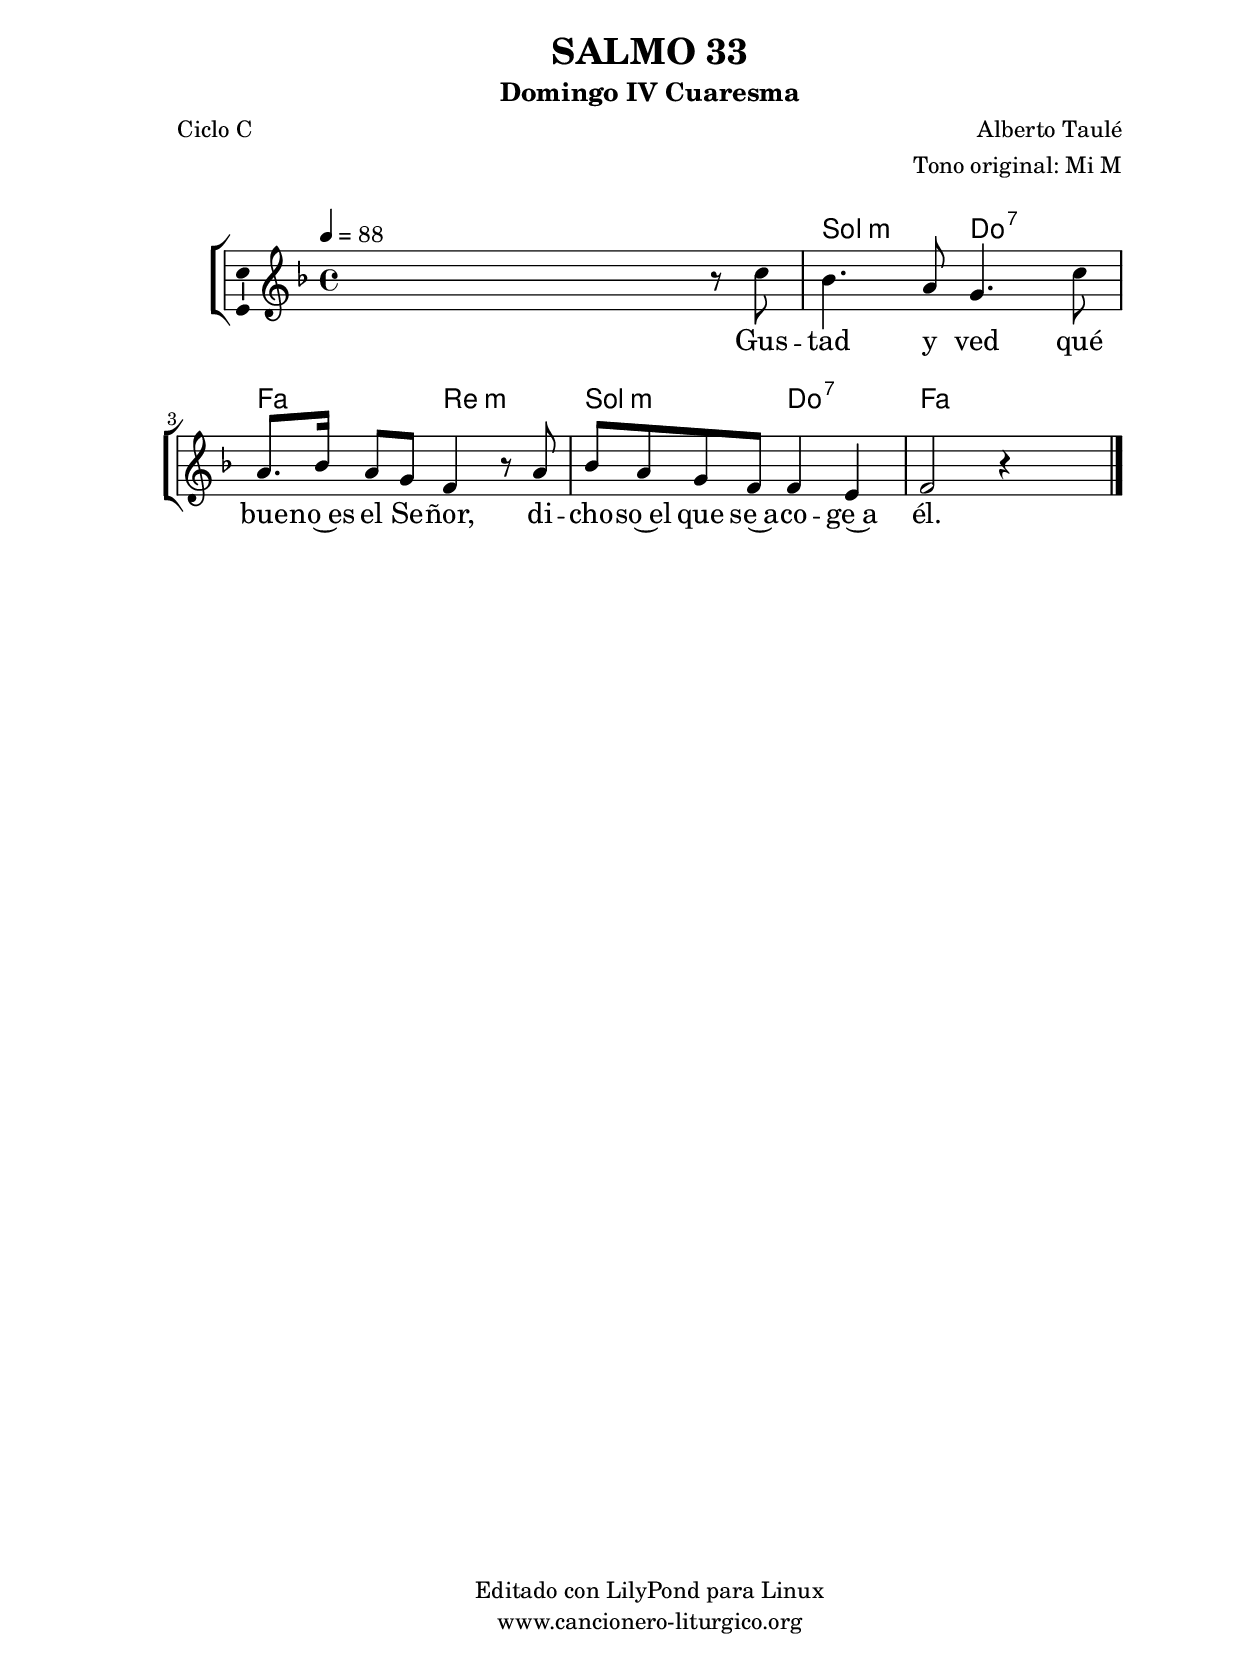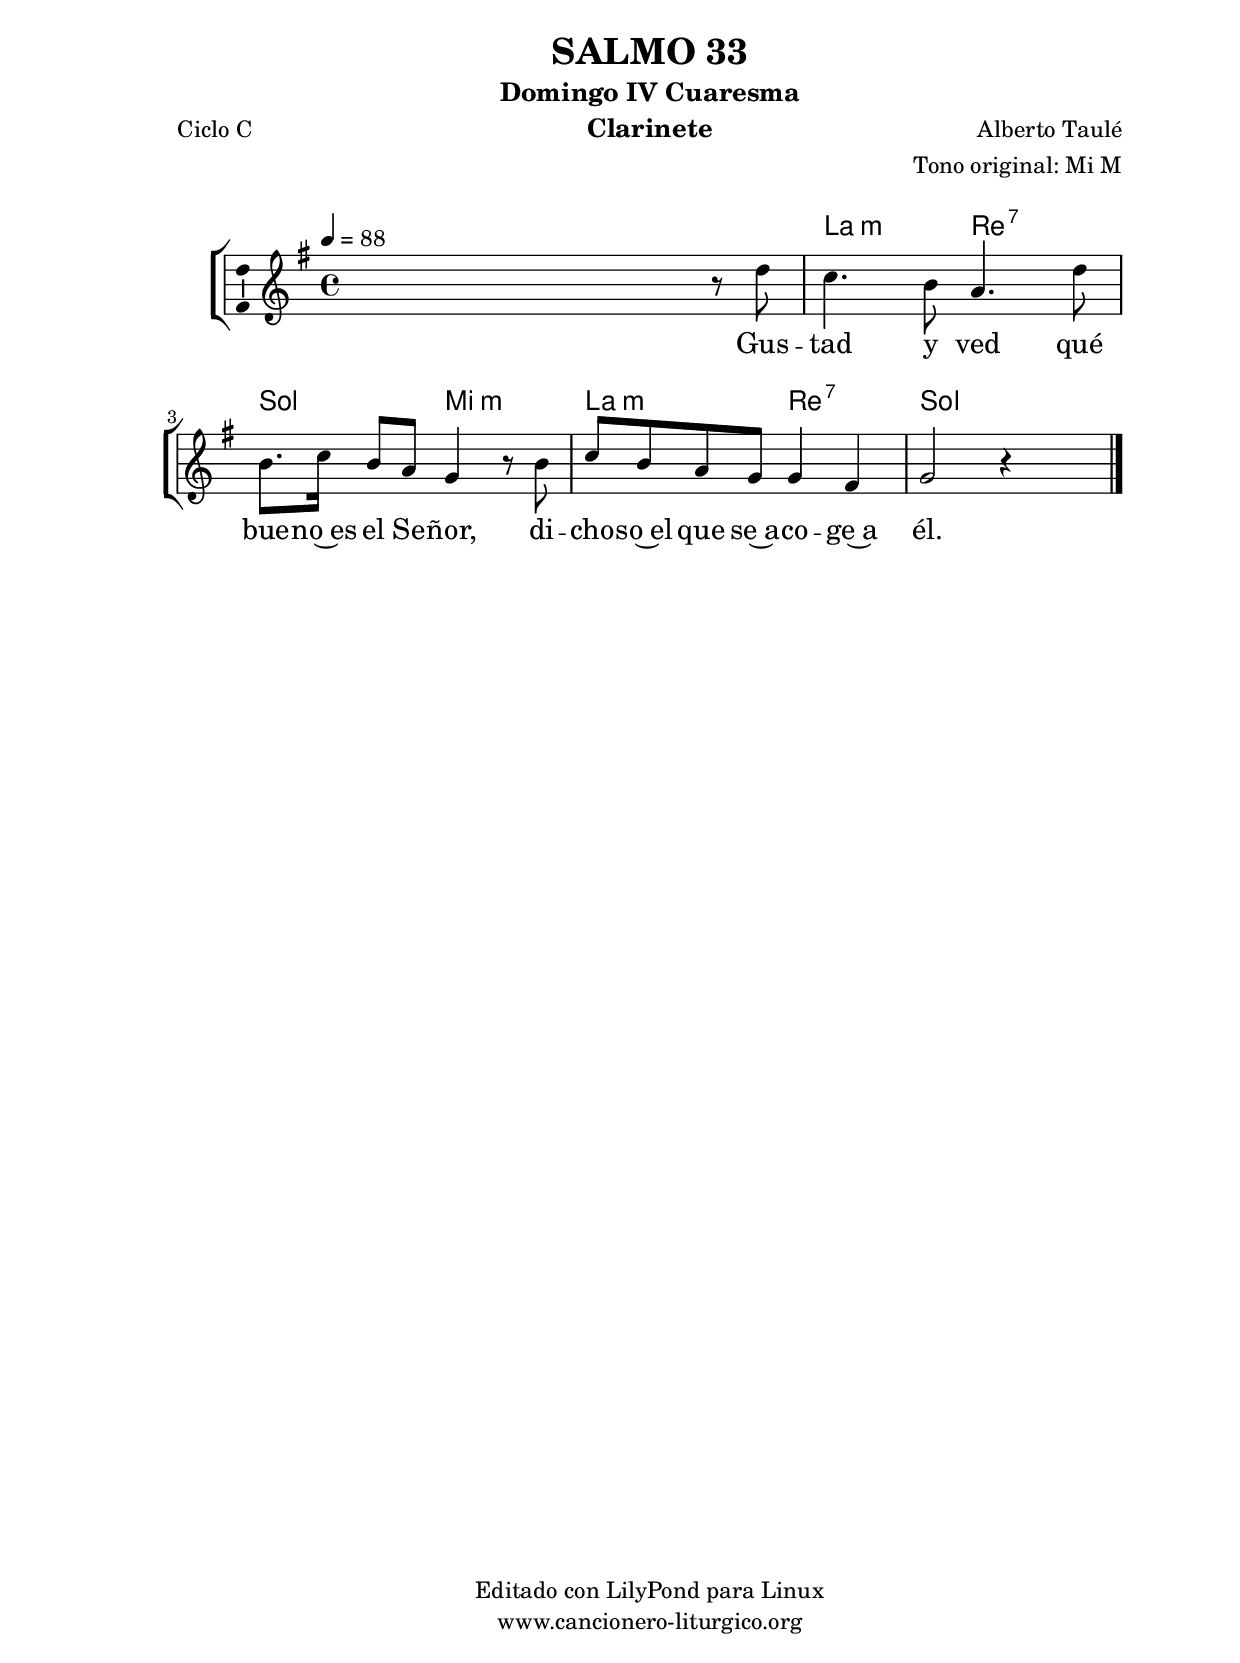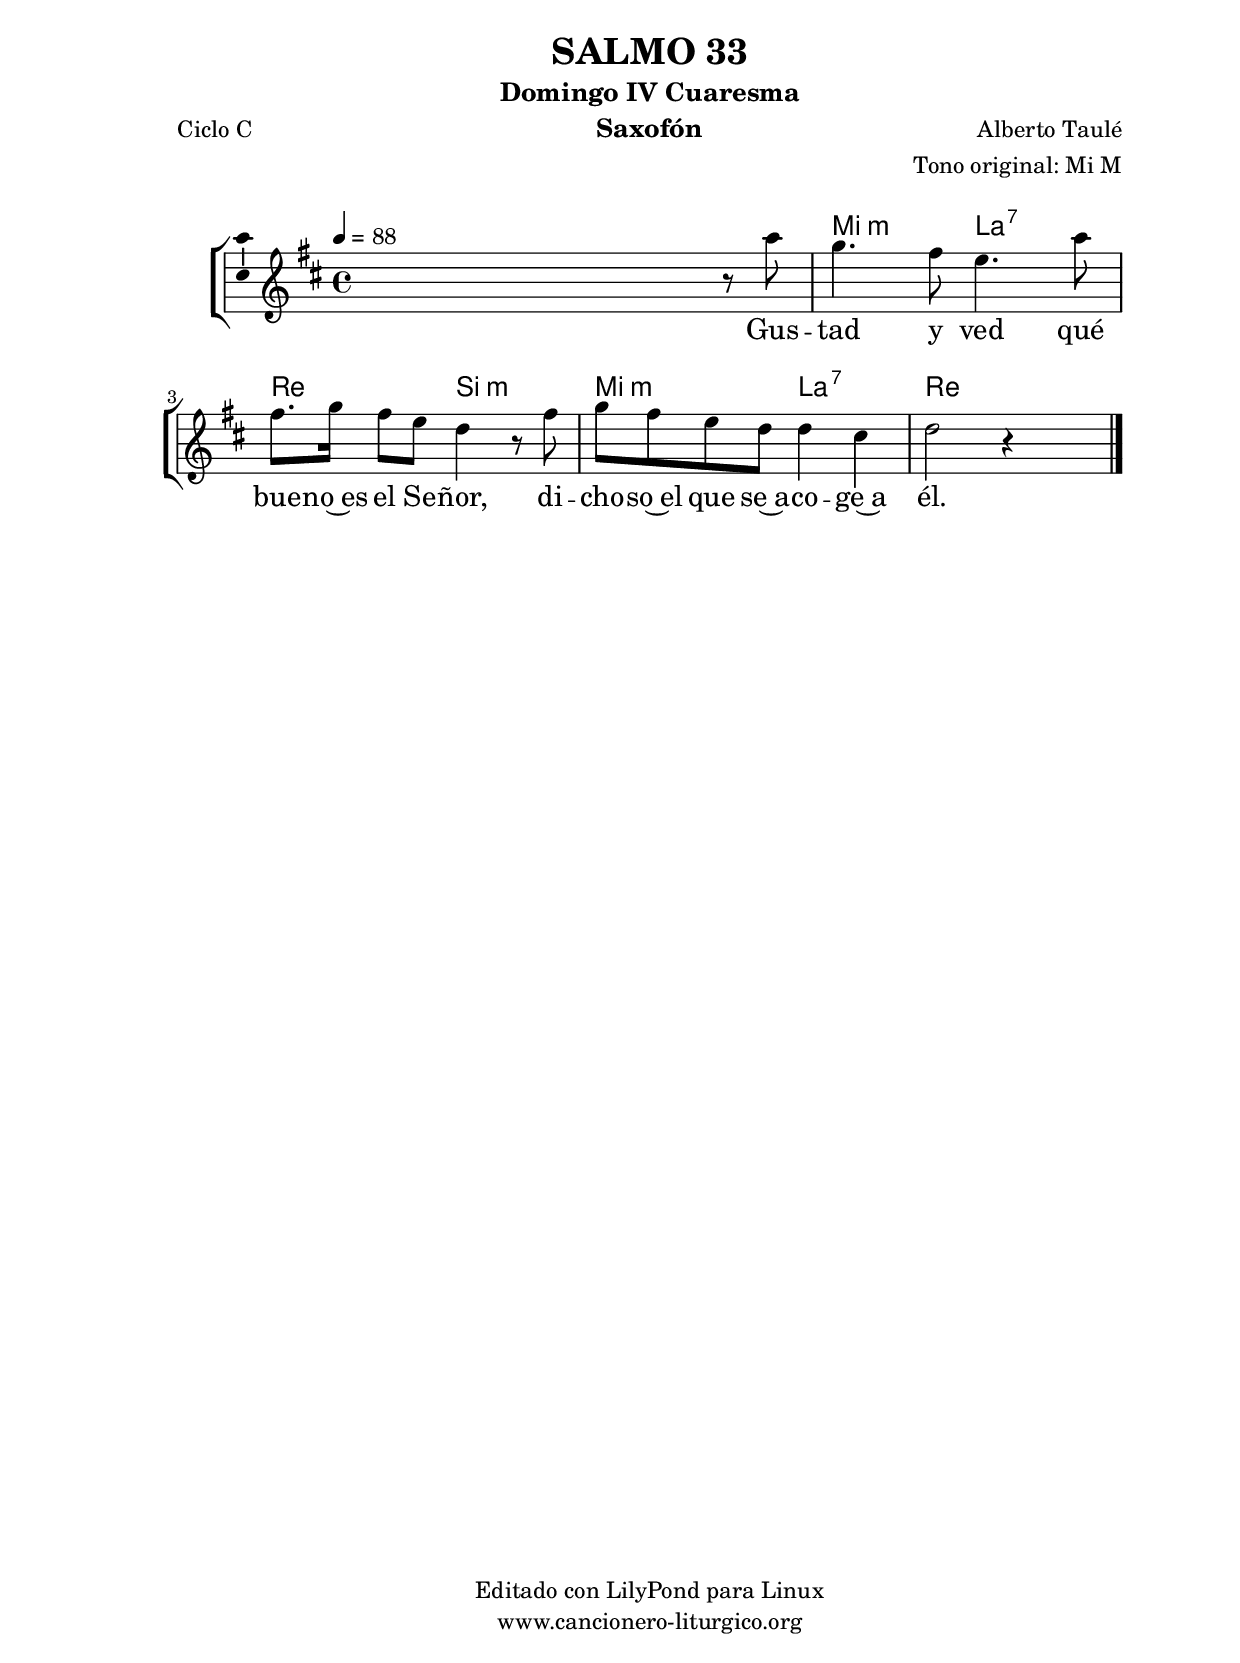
%
%para convertir .midi en .wav:
%timidity filename.midi -Ow -o finename.wav
%
%
%Para convertir de .wav a .mp3:
%lame -h -m j filename.wav
%
%
%para escuchar el midi:
%timidity nombrefichero.midi
%


%versión de lilypond para la que se ha escrito esta partitura:
\version "2.16.0"

	%Tamaño papel
	#(set-default-paper-size "a4")
	%Tamaño partitura
	#(set-global-staff-size 20)
	%No responde al pulsar sobre una nota
	#(ly:set-option 'point-and-click #f)

%parámetros del encabezamiento:
\header {
	title = "SALMO 33"
	subtitle = "Domingo IV Cuaresma"
	composer = "Alberto Taulé"
	poet = "Ciclo C"
	meter = ""
	arranger = "Tono original: Mi M"
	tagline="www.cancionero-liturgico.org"
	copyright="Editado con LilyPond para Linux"
	tiempo = "Cuaresma"
	usos = "Salmo"
	letra = "Gustad y ved qué bueno es el Señor, dichoso el que se acoge a él."
	}

%parámetros asociados al papel:
\paper  {
	oddHeaderMarkup = \markup {\fill-line { \on-the-fly #not-first-page \fromproperty #'header:title \on-the-fly #not-first-page \fromproperty #'header:composer }}
	evenHeaderMarkup = \markup {\fill-line { \fromproperty #'header:composer \fromproperty #'header:title }}
	#(set-paper-size "a4")
	print-page-number = ##f
	first-page-number = 1
	print-first-page-number = ##f
%	head-separation = 3.0 \cm
	top-margin = 2.0 \cm
	bottom-margin = 0.5\cm
%%%	bottom-margin = -1.0\cm
	left-margin = 3.0 \cm
	line-width = 16.0 \cm 
	indent = 8\mm
	interscoreline = 2.\mm
	between-system-space = 15\mm
%	para que las partituras no llenen la hoja:
	ragged-bottom = ##t
%	idem para la última hoja:
	ragged-last-bottom = ##f
%	para que las partituras llenen el ancho del papel:
	ragged-last = ##f
	after-title-space = 2.5 \cm
%page-count=1
%system-count=8

	%Flexible Vertical Spacing
%	markup-markup-spacing =
%	#'((basic-distance . 15) (minimum-distance . 15) (padding . 3))
	markup-system-spacing =
	#'((basic-distance . 15) (minimum-distance . 15) (padding . 3))
	system-system-spacing =
	#'((basic-distance . 15) (minimum-distance . 15) (padding . 3))
	score-system-spacing =
	#'((basic-distance . 15) (minimum-distance . 15) (padding . 5))
%	top-system-spacing = % header
%	#'((basic-distance . 8) (minimum-distance . 0) (padding . 3))
%	top-markup-spacing =
%	#'((basic-distance . 20) (minimum-distance . 20) (padding . 3))
	last-bottom-spacing = % footer
	#'((basic-distance . 5) (minimum-distance . 5) (padding . 3))
%	score-markup-spacing =
%	#'((basic-distance . 16) (minimum-distance . 13) (padding . 3))

	}


%parámetros que afectan a toda la partitura:
global =  {
	%clave de sol (G):
	\clef G
	%armadura:
	\transpose e f
	\key e \major
	\tempo 4=88
	\set Score.tempoHideNote = ##f
	}


acordes = {
	\italianChords
	\chordmode {
	\transpose e f
{

s1
fis2:m b:7 e cis:m fis:m b:7 e s

}
}
}


melodia = 
	\transpose e f
{
	\relative c''{

\time 4/4

s2 s4 r8 b8
a4. gis8 fis4. b8
gis8. a16 gis8 fis8 e4 r8 gis8
a8 gis fis e e4 dis
e2 r4 s4

	\bar "|."
	}
	}


texto = \lyricmode {
Gus -- tad y ved qué bue -- no~es el Se -- ñor,
di -- cho -- so~el que se~a -- co -- ge~a él.
	}


acordesStaff = \context ChordNames = acordesStaff <<
	\set chordChanges = ##t
	\acordes
	>>


vozStaff = \context Voice = vozStaff
\with {\consists "Ambitus_engraver"}
<<
%	\set Staff.instrumentName = ""
%	\set Staff.shortInstrumentName = ""
%	\set Staff.midiInstrument = #"clarinet"
%	\set Staff.midiInstrument = #"cello"
%	\set Staff.midiInstrument = #"flute"
	\set Staff.midiInstrument = #"electric guitar (jazz)"
%	\set Staff.midiInstrument = #"english horn"
%	\set Staff.midiInstrument = #"violin"
%	\set Staff.midiInstrument = #"glockenspiel"
	\set Staff.midiMinimumVolume = #0.7
	\set Staff.midiMaximumVolume = #0.9
	\global
	\melodia
	>>


textoStaff = \context Lyrics = textoStaff <<
	\lyricsto vozStaff \texto
	>>

\book {
	\score {
		\context ChoirStaff {
			\override StaffGroup.SystemStartBracket #'collapse-height = #1
			\override Score.SystemStartBar #'collapse-height = #1
			<<
			\acordesStaff
			\vozStaff
			\textoStaff
			>>
			}
		\layout {
	    		\context {
				\Lyrics
				\override LyricText #'font-size = #2
				}
	   		 \context {
				\Score
				%fontSize = #3
				\override StaffSymbol #'staff-space = #(magstep +3)
				%\override Beam #'thickness = #0.55
				%\override SpacingSpanner #'spacing-increment = #1.0
				%\override Slur #'height-limit = #1.5
				}
			}
		}
	\score {
		\unfoldRepeats
		\context ChoirStaff {
			<<
			\acordesStaff
			\vozStaff
			>>
			}
		\midi {
	  		\context {
	  			\Score
				tempoWholesPerMinute = #(ly:make-moment 70 4)
				}
			}
		}
	}

%Partitura para clarinete
#(define output-suffix "C")
\book {
	\header{
		instrument = "Clarinete"
		}
	\score {
		\context ChoirStaff {
			\override StaffGroup.SystemStartBracket #'collapse-height = #1
			\override Score.SystemStartBar #'collapse-height = #1
\transpose c d
			<<
			\acordesStaff
			\vozStaff
			\textoStaff
			>>
			}
		\layout {
	    		\context {
				\Lyrics
				\override LyricText #'font-size = #2
				}
	   		 \context {
				\Score
				%fontSize = #3
				\override StaffSymbol #'staff-space = #(magstep +3)
				%\override Beam #'thickness = #0.55
				%\override SpacingSpanner #'spacing-increment = #1.0
				%\override Slur #'height-limit = #1.5
				}
			}
		}
	}

%Partitura para saxofón
#(define output-suffix "S")
\book {
	\header{
		instrument = "Saxofón"
		}
	\score {
		\context ChoirStaff {
			\override StaffGroup.SystemStartBracket #'collapse-height = #1
			\override Score.SystemStartBar #'collapse-height = #1
\transpose c a
			<<
			\acordesStaff
			\vozStaff
			\textoStaff
			>>
			}
		\layout {
	    		\context {
				\Lyrics
				\override LyricText #'font-size = #2
				}
	   		 \context {
				\Score
				%fontSize = #3
				\override StaffSymbol #'staff-space = #(magstep +3)
				%\override Beam #'thickness = #0.55
				%\override SpacingSpanner #'spacing-increment = #1.0
				%\override Slur #'height-limit = #1.5
				}
			}
		}
	}

